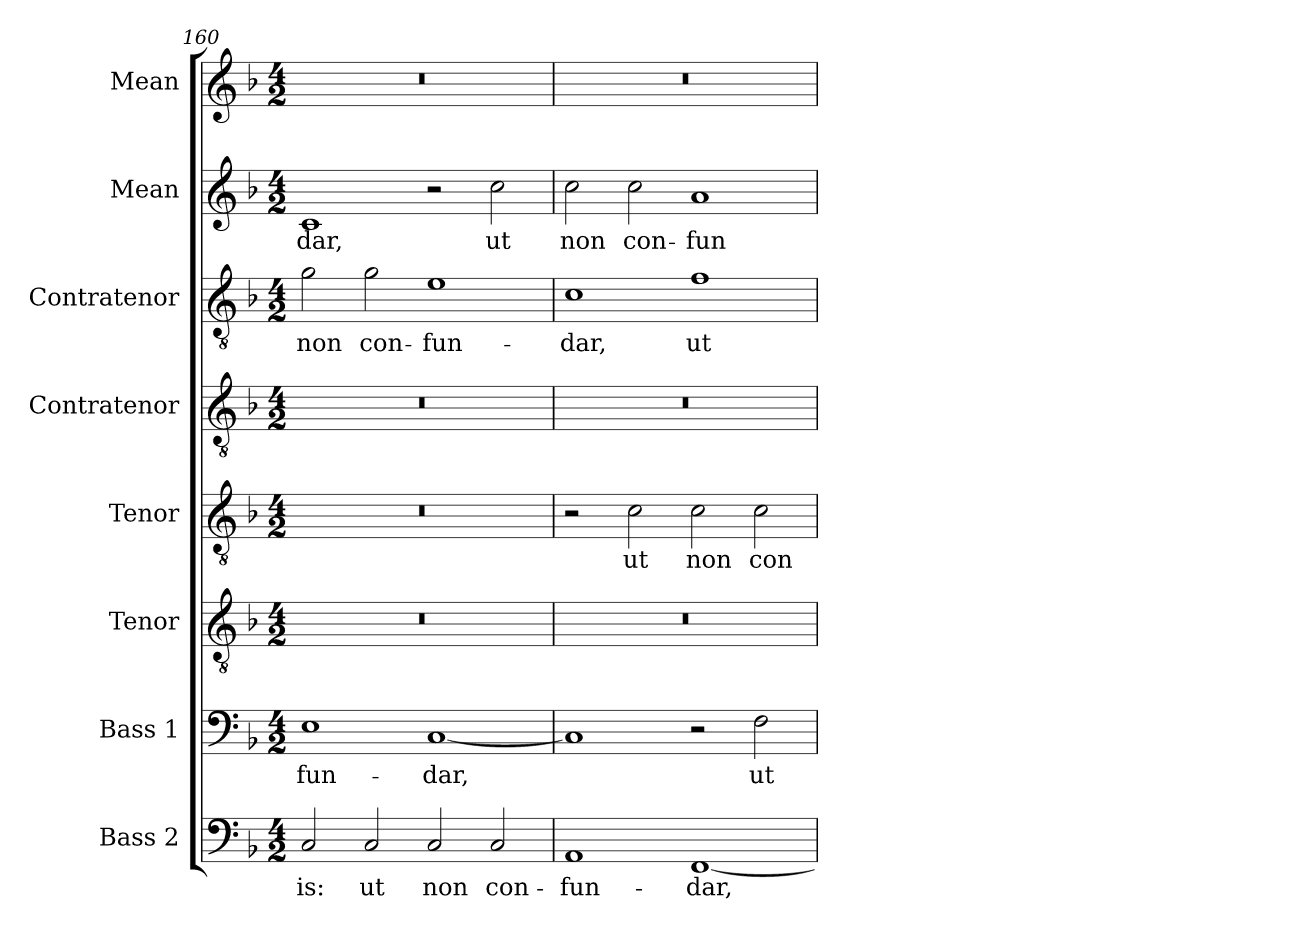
**kern	**text	**kern	**text	**kern	**kern	**text	**kern	**kern	**text	**kern	**text	**kern
*part8	*part8	*part7	*part7	*part6	*part5	*part5	*part4	*part3	*part3	*part2	*part2	*part1
*staff8	*staff8	*staff7	*staff7	*staff6	*staff5	*staff5	*staff4	*staff3	*staff3	*staff2	*staff2	*staff1
*I"Bass 2	*	*I"Bass 1	*	*I"Tenor	*I"Tenor	*	*I"Contratenor	*I"Contratenor	*	*I"Mean	*	*I"Mean
*I'B2.	*	*I'B1.	*	*I'T.	*I'T.	*	*I'Ct.	*I'Ct.	*	*I'M.	*	*I'M.
*clefF4	*	*clefF4	*	*clefGv2	*clefGv2	*	*clefGv2	*clefGv2	*	*clefG2	*	*clefG2
*	*	*	*	*ITrd7c12	*ITrd7c12	*	*ITrd7c12	*ITrd7c12	*	*	*	*
*k[b-]	*	*k[b-]	*	*k[b-]	*k[b-]	*	*k[b-]	*k[b-]	*	*k[b-]	*	*k[b-]
*F:	*	*F:	*	*F:	*F:	*	*F:	*F:	*	*F:	*	*F:
*M4/2	*	*M4/2	*	*M4/2	*M4/2	*	*M4/2	*M4/2	*	*M4/2	*	*M4/2
=160	=160	=160	=160	=160	=160	=160	=160	=160	=160	=160	=160	=160
!	!LO:LY:b:color=#000000	!	!	!	!	!	!	!	!	!	!	!
!	!	!	!LO:LY:b:color=#000000	!LO:N:vis=1	!LO:N:vis=1	!	!LO:N:vis=1	!	!	!	!	!
!	!	!	!	!	!	!	!	!	!LO:LY:b:color=#000000	!	!	!
!	!	!	!	!	!	!	!	!	!	!	!LO:LY:b:color=#000000	!LO:N:vis=1
2Ci/	-is:	1Ei	-fun-	0r	0r	.	0r	2Gi\	non	1ci	-dar,	0r
!	!LO:LY:b:color=#000000	!	!	!	!	!	!	!	!	!	!	!
!	!	!	!	!	!	!	!	!	!LO:LY:b:color=#000000	!	!	!
2Ci/	ut	.	.	.	.	.	.	2Gi\	con-	.	.	.
!	!LO:LY:b:color=#000000	!	!	!	!	!	!	!	!	!	!	!
!	!	!	!LO:LY:b:color=#000000	!	!	!	!	!	!	!	!	!
!	!	!	!	!	!	!	!	!	!LO:LY:b:color=#000000	!	!	!
2Ci/	non	[1Ci	-dar,	.	.	.	.	1Ei	-fun-	2r	.	.
!	!LO:LY:b:color=#000000	!	!	!	!	!	!	!	!	!	!	!
!	!	!	!	!	!	!	!	!	!	!	!LO:LY:b:color=#000000	!
2Ci/	con-	.	.	.	.	.	.	.	.	2cci\	ut	.
!!LO:LB:g=z
=161	=161	=161	=161	=161	=161	=161	=161	=161	=161	=161	=161	=161
!	!LO:LY:b:color=#000000	!	!	!LO:N:vis=1	!	!	!LO:N:vis=1	!	!	!	!	!
!	!	!	!	!	!	!	!	!	!LO:LY:b:color=#000000	!	!	!
!	!	!	!	!	!	!	!	!	!	!	!LO:LY:b:color=#000000	!LO:N:vis=1
1AAi	-fun-	1Ci]	.	0r	2r	.	0r	1Ci	-dar,	2cci\	non	0r
!	!	!	!	!	!	!LO:LY:b:color=#000000	!	!	!	!	!	!
!	!	!	!	!	!	!	!	!	!	!	!LO:LY:b:color=#000000	!
.	.	.	.	.	2Ci\	ut	.	.	.	2cci\	con-	.
!	!LO:LY:b:color=#000000	!	!	!	!	!	!	!	!	!	!	!
!	!	!	!	!	!	!LO:LY:b:color=#000000	!	!	!	!	!	!
!	!	!	!	!	!	!	!	!	!LO:LY:b:color=#000000	!	!	!
!	!	!	!	!	!	!	!	!	!	!	!LO:LY:b:color=#000000	!
[1FFi	-dar,	2r	.	.	2Ci\	non	.	1Fi	ut	1ai	-fun-	.
!	!	!	!LO:LY:b:color=#000000	!	!	!	!	!	!	!	!	!
!	!	!	!	!	!	!LO:LY:b:color=#000000	!	!	!	!	!	!
.	.	2Fi\	ut	.	2Ci\	con-	.	.	.	.	.	.
=	=	=	=	=	=	=	=	=	=	=	=	=
*-	*-	*-	*-	*-	*-	*-	*-	*-	*-	*-	*-	*-
